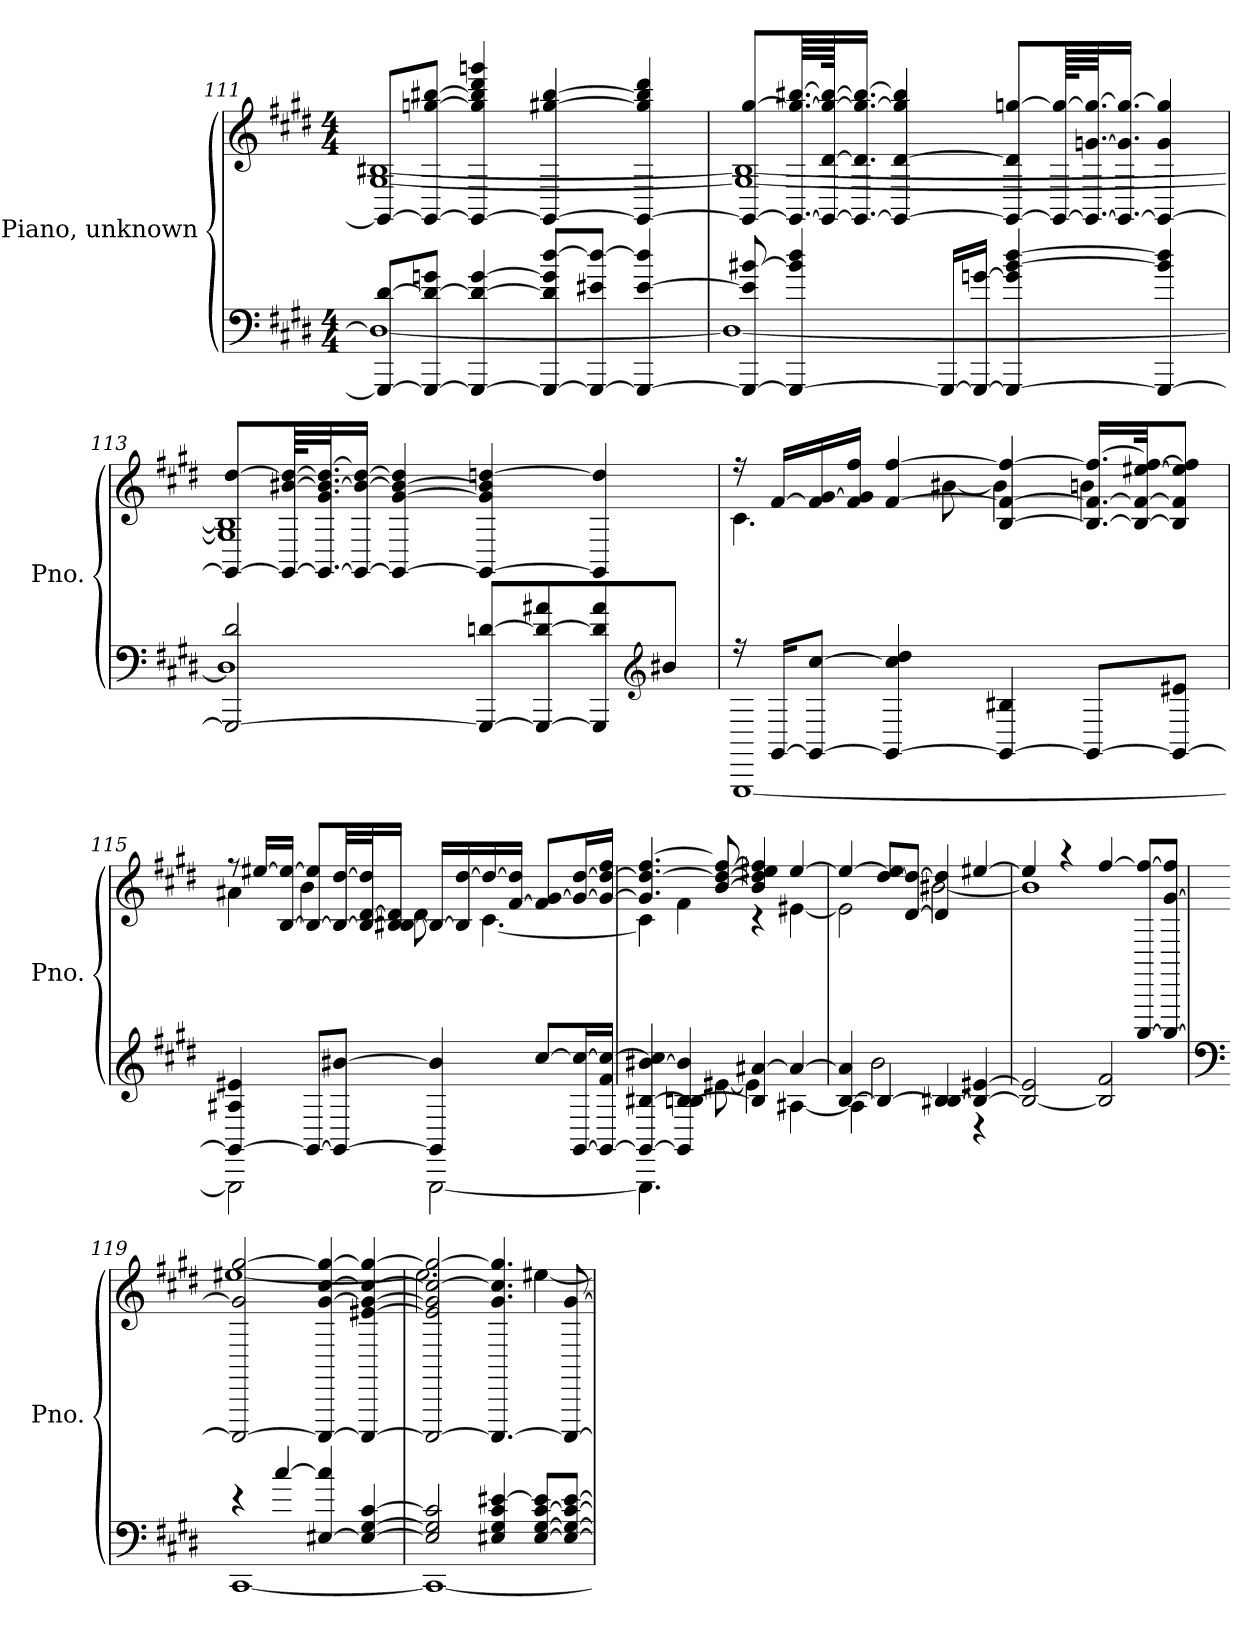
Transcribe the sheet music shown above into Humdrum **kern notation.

**kern	**kern
*part1	*part1
*staff2	*staff1
*I"Piano, unknown	*
*I'Pno.	*
*clefF4	*clefG2
*k[f#c#g#d#]	*k[f#c#g#d#]
*M4/4	*M4/4
=111	=111
*^	*^
8GGG#/_ [8d#/L	1D#_	8GG#/L_	[1G# [1B#X
8GGG#/_ 8d#/_ 8gn/J	.	8GG#/_ [8ggn/ [8bb#X/J	.
4GGG#/_ 4d#/_ [4g/	.	4GG#/_ 4gg/] 4bb#/] 4ddd#/ 4gggn/	.
8GGG#/_ 8d#/] 8g/] [8dd#/L	.	4GG#/_ [4gg#X/ [4bb#/	.
8GGG#/_ 8e#X/ 8dd#/_J	.	.	.
4GGG#/_ [4e#/ 4dd#/]	.	4GG#/_ 4gg#/] 4bb#/] 4ddd#/	.
!!LO:LB:g=z	!!
=112	=112	=112	=112
8GGG#/_ 8e#/] [8b#X/	1D#_	8GG#/_ [8gg#/L	1G#_ 1B#_
4GGG#/_ 4b#/] 4dd#/	.	64.GG#/_ 64.gg#/_ [64.bb#X/LLL	.
.	.	128GG#/_ [128d#/ 128gg#/_ 128bb#/_JJK	.
.	.	16.GG#/_ 16.d#/] 16.gg#/_ 16.bb#/_JJ	.
.	.	4GG#/_ [4d#/ 4gg#/] 4bb#/]	.
16GGG#/LL_	.	.	.
16GGG#/_ [16gn/JJ	.	.	.
4GGG#/_ 4g/] [4b#/ [4dd#/	.	8GG#/_ 8d#/] [8ggn/L	.
.	.	128GG#/_ 128gg/_KLLL	.
.	.	64.GG#/_ [64.gn/ 64.gg/_JJ	.
.	.	16.GG#/_ 16.g/] 16.gg/_JJ	.
4GGG#/_ 4b#/] 4dd#/]	.	4GG#/_ 4g/ 4gg/]	.
=113	=113	=113	=113
2GGG#/_ 2d#/	1D#]	8GG#/_ [8dd#/L	1G#] 1B#]
.	.	64GG#/_ [64b#X/ 64dd#/_KLL	.
.	.	32.GG#/_ 32.g#/ 32.b#/_ 32.dd#/_J	.
.	.	16GG#/_ 16b#/_ 16dd#/_JJ	.
.	.	4GG#/_ [4g#/ 4b#/_ 4dd#/]	.
8GGG#/_ [8dn/L	.	4GG#/_ 4g#/] 4b#/] [4ddn/	.
8GGG#/_ 8d/_ 8a#X/	.	.	.
8GGG#/] 8d/] 8a#/	.	4GG#/] 4dd/]	.
*clefG2	*	*	*
8b#X/J	.	.	.
!!LO:LB:g=z	!!
=114	=114	=114	=114
16r	[1GGG#	16r	4.c#\
[16GG#/KL	.	[16f#/LL	.
8GG#/_ [8cc#/J	.	16f#/] [16g#/	.
.	.	16f#/ 16g#/] 16ff#/JJ	.
4GG#/_ 4cc#/] 4dd#/	.	[4f#/ [4ff#/	.
.	.	.	[8b#X\
4GG#/_ 4B#X/	.	[4B/ 4f#/_ 4ff#/_	4b#\]
8GG#/L_	.	16.B/_ 16.f#/_ 16.ff#/_LL	4bn\
.	.	32B/_ 32f#/_ [32ee#X/ 32ff#/_JK	.
8GG#/_ 8e#X/J	.	8B/] 8f#/] 8ee#/] 8ff#/]J	.
!!LO:LB:g=z	!!
=115	=115	=115	=115
4GG#/_ 4A#X/ 4e#X/	2GGG#\]	8r	4a#X\
.	.	[16ee#X/LL	.
.	.	[16B/ 16ee#/_JJ	.
8GG#/L_	.	8B/_ 8ee#/]L	4b\
8GG#/_ [8b#X/J	.	32B/_ [32dd#/LL	.
.	.	32B/_ [32d#/ 32dd#/]J	.
.	.	16B/] [16B#X/ 16d#/]JJ	.
4GG#/] 4b#/]	[2GGG#\	16B#/LL_	8d#\
.	.	16B#/] [16dd#/	.
.	.	16dd#/_	[4.c#\
.	.	[16f#/ 16dd#/]JJ	.
[8cc#/L	.	8f#/] [8g#/L	.
[16GG#/ 16cc#/_L	.	16g#/_ [16dd#/L	.
16GG#/_ 16f#/ 16cc#/_JJ	.	16g#/_ 16dd#/_ 16ff#/JJ	.
=116	=116	=116	=116
4GG#/_ [4B#X/ [4b#X/ 4cc#/]	4.GGG#\]	4.g#/] 4.dd#/_ [4.ff#/	4c#\]
4GG#/] [4Bn/ 4B#/] 4b#/]	.	.	4f#\
.	[8e#X\	[8b/ 8dd#/_ 8ff#/_	.
4B/] [4a#X/	4e#\]	4b/] 4dd#/] 4ee#X/ 4ff#/]	4r
4a#/_	[4A#X\	[4ee#/	[4e#X\
!!LO:PB:g=z	!!
=117	=117	=117	=117
[4B/ 4a#/]	4A#\]	4ee#/_	2e#\]
4B/_	2b\	[8dd#/ 8ee#/]L	.
.	.	[8d#/ 8dd#/_J	.
4B/] [4B#X/	.	4d#/] 4dd#/]	[2b#X\
4B#/_ [4e#X/	4r	[4ee#X/	.
*v	*v	*	*
=118	=118	=118
2B#/_ 2e#/]	4ee#/]	1b#]
.	4r	.
2B#/] 2f#/	[4ff#/	.
.	[8CCC#/ 8ff#/_L	.
.	8CCC#/_ [8g#/ 8ff#/]J	.
=119	=119	=119
*clefF4	*	*
*^	*	*
4r	[1CC#	2CCC#/_ 2g#/] [2gg#/	[1ee#X
[4cc#/	.	.	.
[4E#X/ 4cc#/]	.	4CCC#/_ [4g#/ [4cc#/ 4gg#/_	.
4E#/_ [4G#/ [4c#/	.	4CCC#/_ [4e#X/ 4g#/_ 4cc#/_ 4gg#/_	.
=120	=120	=120	=120
2E#/] 2G#/] 2c#/]	1CC#_	2CCC#/_ 2e#/] 2g#/] 2cc#/_ 2gg#/_	2.ee#\]
4E#X/ 4G#/ 4c#/ [4e#X/	.	4.CCC#/_ 4.g#/ 4.cc#/] 4.gg#/]	.
[8E#/ [8G#/ [8c#/ 8e#/]L	.	.	[4ee#X\
8E#/_ 8G#/_ 8c#/_ [8e#/J	.	8CCC#/_ [8g#/	.
*v	*v	*	*
*	*v	*v
=	=
*-	*-
